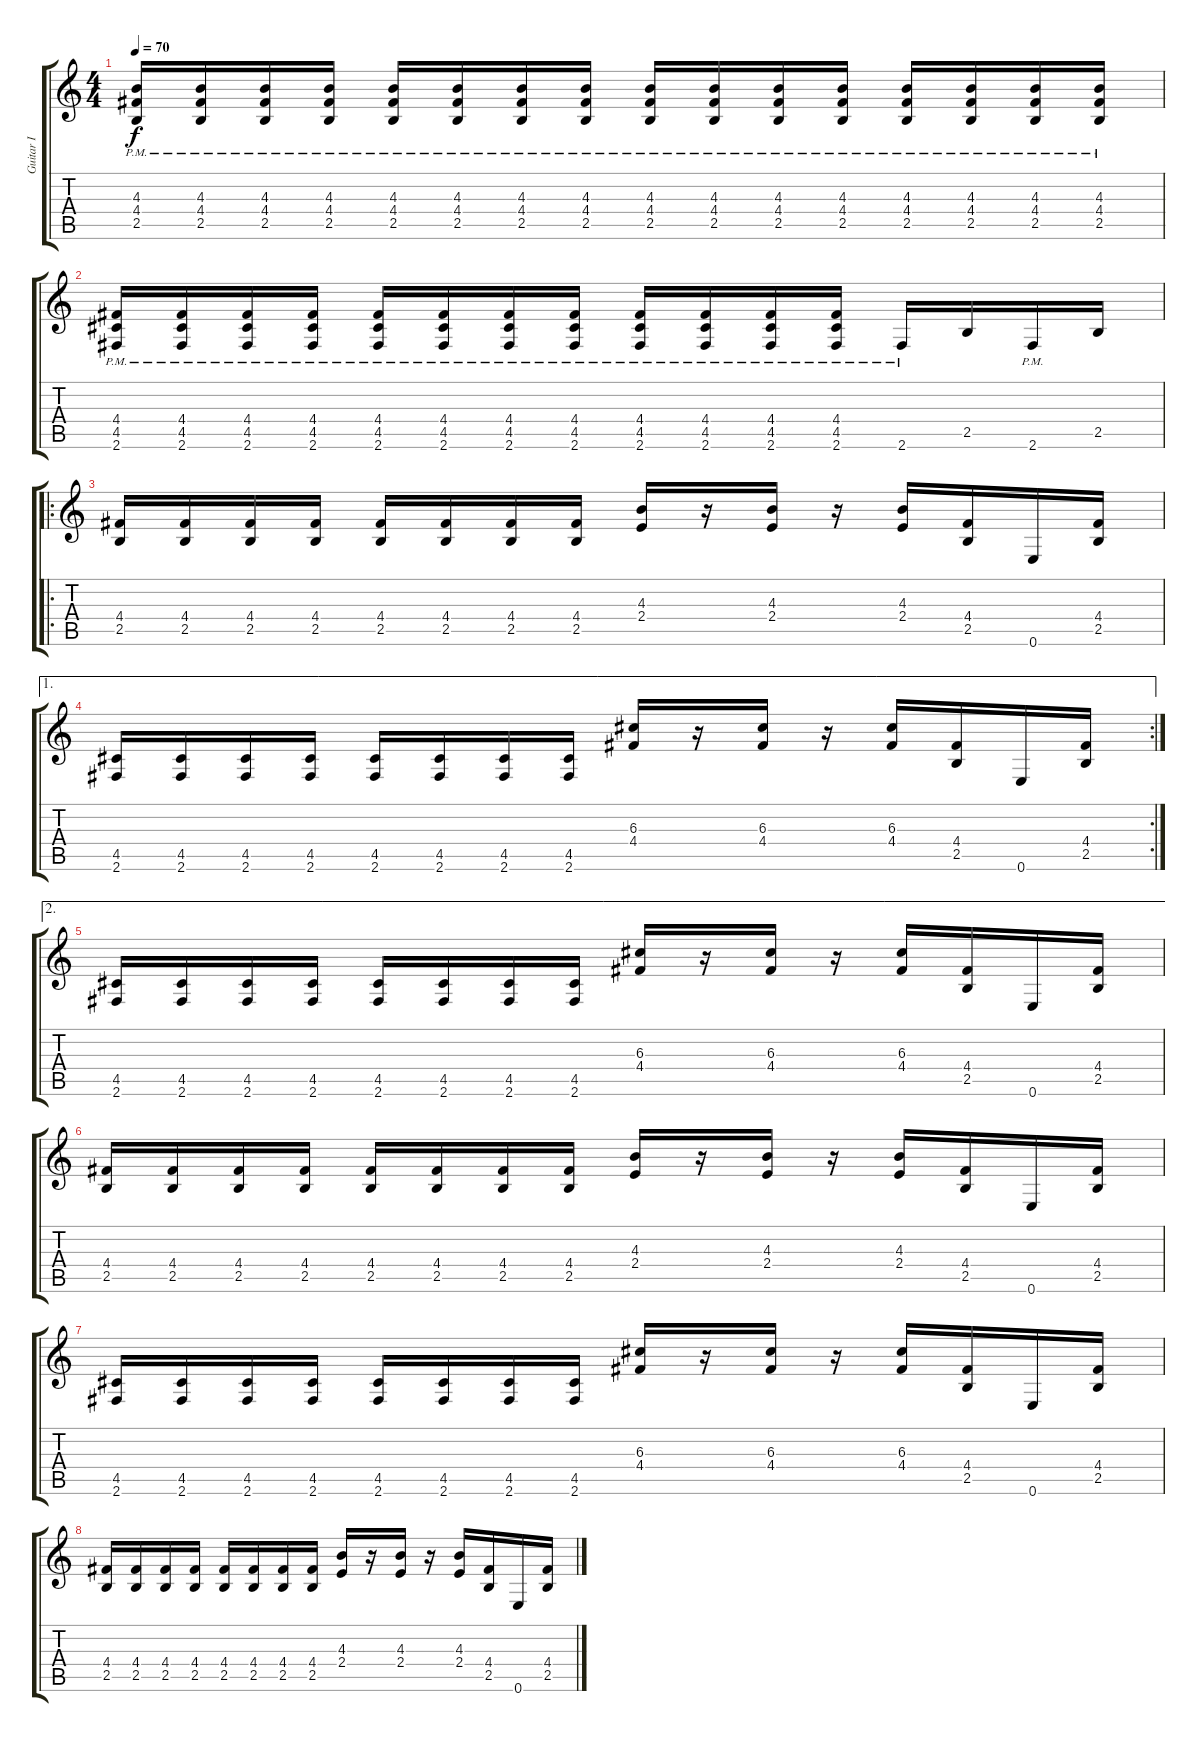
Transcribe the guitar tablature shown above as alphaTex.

\track ("Guitar I" "Guitar I") {instrument distortionguitar}
\staff {score tabs}
\tuning (E4 B3 G3 D3 A2 E2) {hide}
\ts (4 4)
\tempo 70
\clef g2
\ks c
(4.3{pm} 4.4{pm} 2.5{pm}).16{dy f} (4.3{pm} 4.4{pm} 2.5{pm}).16 (4.3{pm} 4.4{pm} 2.5{pm}).16 (4.3{pm} 4.4{pm} 2.5{pm}).16 (4.3{pm} 4.4{pm} 2.5{pm}).16 (4.3{pm} 4.4{pm} 2.5{pm}).16 (4.3{pm} 4.4{pm} 2.5{pm}).16 (4.3{pm} 4.4{pm} 2.5{pm}).16 (4.3{pm} 4.4{pm} 2.5{pm}).16 (4.3{pm} 4.4{pm} 2.5{pm}).16 (4.3{pm} 4.4{pm} 2.5{pm}).16 (4.3{pm} 4.4{pm} 2.5{pm}).16 (4.3{pm} 4.4{pm} 2.5{pm}).16 (4.3{pm} 4.4{pm} 2.5{pm}).16 (4.3{pm} 4.4{pm} 2.5{pm}).16 (4.3{pm} 4.4{pm} 2.5{pm}).16 |
(4.4{pm} 4.5{pm} 2.6{pm}).16 (4.4{pm} 4.5{pm} 2.6{pm}).16 (4.4{pm} 4.5{pm} 2.6{pm}).16 (4.4{pm} 4.5{pm} 2.6{pm}).16 (4.4{pm} 4.5{pm} 2.6{pm}).16 (4.4{pm} 4.5{pm} 2.6{pm}).16 (4.4{pm} 4.5{pm} 2.6{pm}).16 (4.4{pm} 4.5{pm} 2.6{pm}).16 (4.4{pm} 4.5{pm} 2.6{pm}).16 (4.4{pm} 4.5{pm} 2.6{pm}).16 (4.4{pm} 4.5{pm} 2.6{pm}).16 (4.4{pm} 4.5{pm} 2.6{pm}).16 2.6{pm}.16 2.5.16 2.6{pm}.16 2.5.16 |
\ro
(4.4 2.5).16 (4.4 2.5).16 (4.4 2.5).16 (4.4 2.5).16 (4.4 2.5).16 (4.4 2.5).16 (4.4 2.5).16 (4.4 2.5).16 (4.3 2.4).16 r.16 (4.3 2.4).16 r.16 (4.3 2.4).16 (4.4 2.5).16 0.6.16 (4.4 2.5).16 |
\ae 1
\rc 2
(4.5 2.6).16 (4.5 2.6).16 (4.5 2.6).16 (4.5 2.6).16 (4.5 2.6).16 (4.5 2.6).16 (4.5 2.6).16 (4.5 2.6).16 (6.3 4.4).16 r.16 (6.3 4.4).16 r.16 (6.3 4.4).16 (4.4 2.5).16 0.6.16 (4.4 2.5).16 |
\ae 2
(4.5 2.6).16 (4.5 2.6).16 (4.5 2.6).16 (4.5 2.6).16 (4.5 2.6).16 (4.5 2.6).16 (4.5 2.6).16 (4.5 2.6).16 (6.3 4.4).16 r.16 (6.3 4.4).16 r.16 (6.3 4.4).16 (4.4 2.5).16 0.6.16 (4.4 2.5).16 |
(4.4 2.5).16 (4.4 2.5).16 (4.4 2.5).16 (4.4 2.5).16 (4.4 2.5).16 (4.4 2.5).16 (4.4 2.5).16 (4.4 2.5).16 (4.3 2.4).16 r.16 (4.3 2.4).16 r.16 (4.3 2.4).16 (4.4 2.5).16 0.6.16 (4.4 2.5).16 |
(4.5 2.6).16 (4.5 2.6).16 (4.5 2.6).16 (4.5 2.6).16 (4.5 2.6).16 (4.5 2.6).16 (4.5 2.6).16 (4.5 2.6).16 (6.3 4.4).16 r.16 (6.3 4.4).16 r.16 (6.3 4.4).16 (4.4 2.5).16 0.6.16 (4.4 2.5).16 |
(4.4 2.5).16 (4.4 2.5).16 (4.4 2.5).16 (4.4 2.5).16 (4.4 2.5).16 (4.4 2.5).16 (4.4 2.5).16 (4.4 2.5).16 (4.3 2.4).16 r.16 (4.3 2.4).16 r.16 (4.3 2.4).16 (4.4 2.5).16 0.6.16 (4.4 2.5).16
